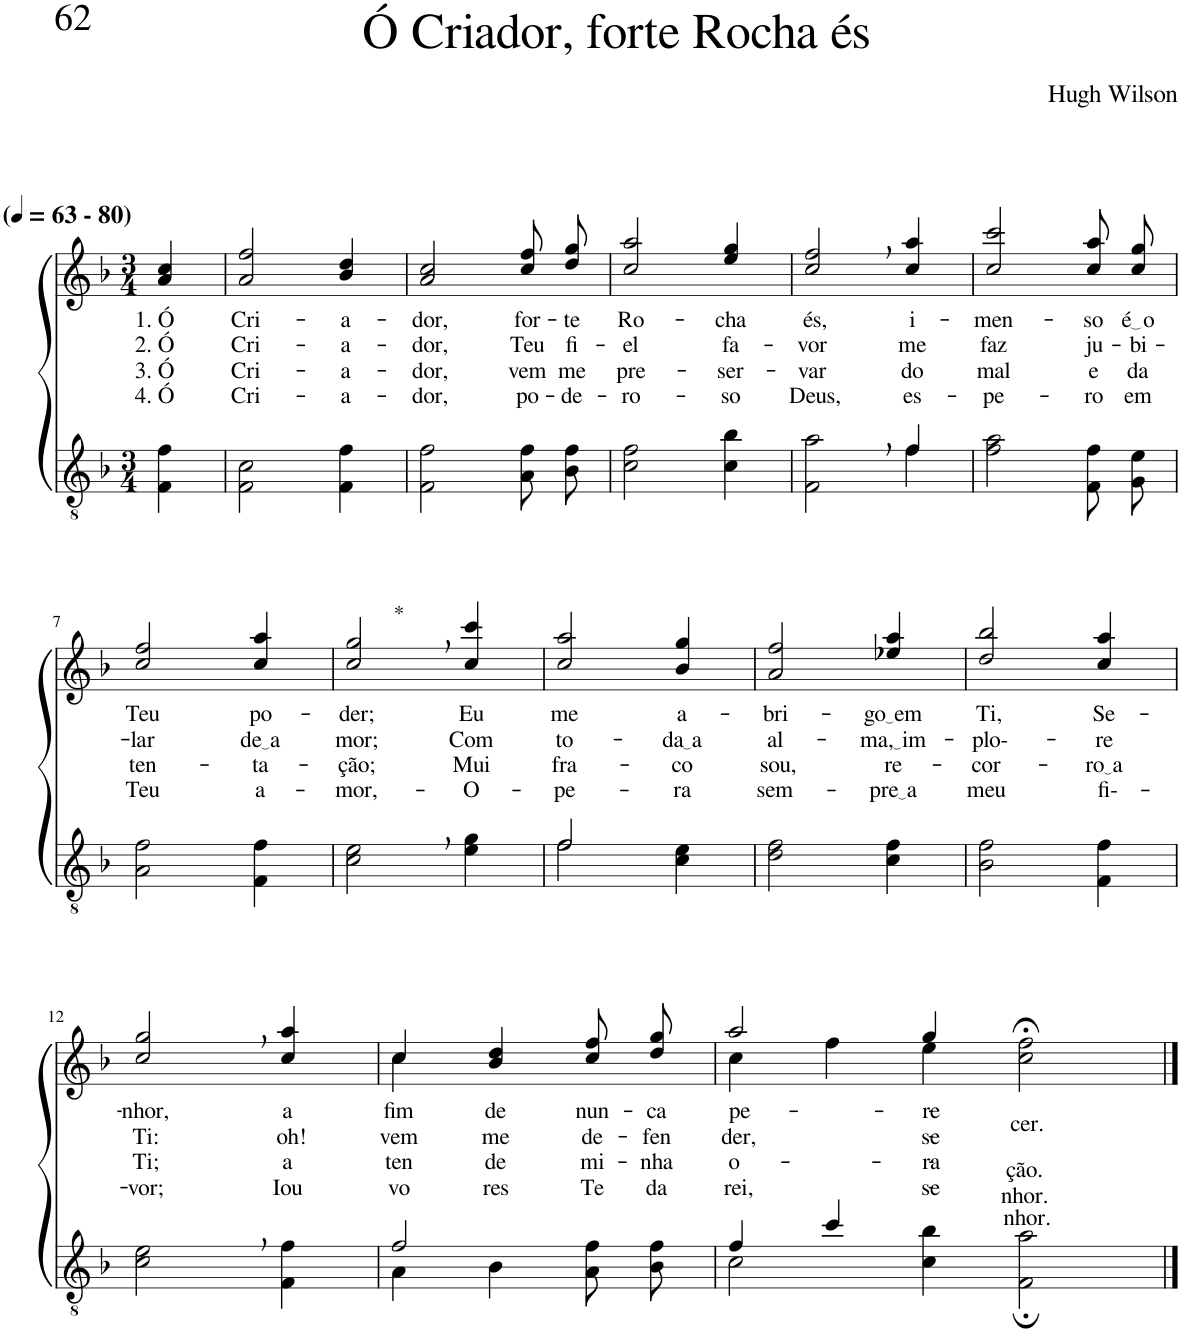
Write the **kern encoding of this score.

**kern	**kern	**text	**text	**text	**text
*part2	*part1	*part1	*part1	*part1	*part1
*staff2	*staff1	*staff1	*staff1	*staff1	*staff1
*I"Parte III e IV	*I"Parte I e II	*	*	*	*
*clefGv2	*clefG2	*	*	*	*
*Trd5c9	*Trd5c9	*	*	*	*
*k[b-]	*k[b-]	*	*	*	*
*M3/4	*M3/4	*	*	*	*
*MM63	*MM63	*	*	*	*
=1	=1	=1	=1	=1	=1
!	!LO:TX:a:B:t=(	!	!	!	!
!	!LO:TX:a:B:t=- 80)	!	!	!	!
!	!	!LO:LY:b	!LO:LY:b	!LO:LY:b	!LO:LY:b
4F\ 4f\	4a/ 4cc/	1. Ó	2. Ó	3. Ó	4. Ó
=2	=2	=2	=2	=2	=2
!	!	!LO:LY:b	!LO:LY:b	!LO:LY:b	!LO:LY:b
2F\ 2c\	2a/ 2ff/	Cri-	Cri-	Cri-	Cri-
!	!	!LO:LY:b	!LO:LY:b	!LO:LY:b	!LO:LY:b
4F\ 4f\	4b-/ 4dd/	-a-	-a-	-a-	-a-
=3	=3	=3	=3	=3	=3
!	!	!LO:LY:b	!LO:LY:b	!LO:LY:b	!LO:LY:b
2F\ 2f\	2a/ 2cc/	-dor,	-dor,	-dor,	-dor,
!	!	!LO:LY:b	!LO:LY:b	!LO:LY:b	!LO:LY:b
8A\ 8f\L	8cc\ 8ff\L	for-	Teu	vem	po-
!	!	!LO:LY:b	!LO:LY:b	!LO:LY:b	!LO:LY:b
8B-\ 8f\J	8dd\ 8gg\J	-te	fi-	me	-de-
=4	=4	=4	=4	=4	=4
!	!	!LO:LY:b	!LO:LY:b	!LO:LY:b	!LO:LY:b
2c\ 2f\	2cc/ 2aa/	Ro-	-el	pre-	-ro-
!	!	!LO:LY:b	!LO:LY:b	!LO:LY:b	!LO:LY:b
4c\ 4b-\	4ee/ 4gg/	-cha	fa-	-ser-	-so
=5	=5	=5	=5	=5	=5
*^	*	*	*	*	*
!	!	!	!LO:LY:b	!LO:LY:b	!LO:LY:b	!LO:LY:b
2ryy	2F\ 2a\	2cc/, 2ff/,	és,	-vor	-var	Deus,
!	!	!	!LO:LY:b	!LO:LY:b	!LO:LY:b	!LO:LY:b
4f/	4f\	4cc/ 4aa/	i-	me	do	es-
=6	=6	=6	=6	=6	=6	=6
!	!	!	!LO:LY:b	!LO:LY:b	!LO:LY:b	!LO:LY:b
*v	*v	*	*	*	*	*
2f\ 2a\	2cc/ 2ccc/	-men-	faz	mal	-pe-
!	!	!LO:LY:b	!LO:LY:b	!LO:LY:b	!LO:LY:b
8F\ 8f\L	8cc\ 8aa\L	-so	ju-	e	-ro
!	!	!LO:LY:b	!LO:LY:b	!LO:LY:b	!LO:LY:b
8G\ 8e\J	8cc\ 8gg\J	é o	-bi-	da	em
!!LO:LB:g=z
=7	=7	=7	=7	=7	=7
!	!	!LO:LY:b	!LO:LY:b	!LO:LY:b	!LO:LY:b
2A\ 2f\	2cc/ 2ff/	Teu	-lar	ten-	Teu
!	!	!LO:LY:b	!LO:LY:b	!LO:LY:b	!LO:LY:b
4F\ 4f\	4cc/ 4aa/	po-	de a	-ta-	a-
=8	=8	=8	=8	=8	=8
!	!LO:TX:a:t=*	!	!	!	!
!	!	!LO:LY:b	!LO:LY:b	!LO:LY:b	!LO:LY:b
2c\, 2e\,	2cc/, 2gg/,	-der;	mor;	-ção;	-mor,-
!	!	!LO:LY:b	!LO:LY:b	!LO:LY:b	!LO:LY:b
4e\ 4g\	4cc/ 4ccc/	Eu	Com	Mui	-O-
=9	=9	=9	=9	=9	=9
*^	*	*	*	*	*
!	!	!	!LO:LY:b	!LO:LY:b	!LO:LY:b	!LO:LY:b
2f/	2f\	2cc/ 2aa/	me	to-	fra-	-pe-
!	!	!	!LO:LY:b	!LO:LY:b	!LO:LY:b	!LO:LY:b
4ryy	4c\ 4e\	4b-/ 4gg/	a-	da a	-co	-ra
=10	=10	=10	=10	=10	=10	=10
!	!	!	!LO:LY:b	!LO:LY:b	!LO:LY:b	!LO:LY:b
*v	*v	*	*	*	*	*
2d\ 2f\	2a/ 2ff/	-bri-	al-	sou,	sem-
!	!	!LO:LY:b	!LO:LY:b	!LO:LY:b	!LO:LY:b
4c\ 4f\	4ee-X/ 4aa/	go em	ma, im	re-	pre a
=11	=11	=11	=11	=11	=11
!	!	!LO:LY:b	!LO:LY:b	!LO:LY:b	!LO:LY:b
2B-\ 2f\	2dd/ 2bb-/	Ti,	-plo--	-cor-	meu
!	!	!LO:LY:b	!LO:LY:b	!LO:LY:b	!LO:LY:b
4F\ 4f\	4cc/ 4aa/	Se-	-re	ro a	fi--
!!LO:LB:g=z
=12	=12	=12	=12	=12	=12
!	!	!LO:LY:b	!LO:LY:b	!LO:LY:b	!LO:LY:b
2c\, 2e\,	2cc/, 2gg/,	-nhor,	Ti:	Ti;	-vor;
!	!	!LO:LY:b	!LO:LY:b	!LO:LY:b	!LO:LY:b
4F\ 4f\	4cc/ 4aa/	a	oh!	a-	Iou-
=13	=13	=13	=13	=13	=13
*^	*^	*	*	*	*
!	!	!	!	!LO:LY:b	!LO:LY:b	!LO:LY:b	!LO:LY:b
2f/	4A\	4cc/	4cc\	fim	vem	-ten-	-vo-
!	!	!	!	!LO:LY:b	!LO:LY:b	!LO:LY:b	!LO:LY:b
.	4B-\	4b-/ 4dd/	2ryy	de	me	-de	-res
!	!	!	!	!LO:LY:b	!LO:LY:b	!LO:LY:b	!LO:LY:b
4ryy	8A\ 8f\L	8cc\ 8ff\L	.	nun-	de-	mi-	Te
!	!	!	!	!LO:LY:b	!LO:LY:b	!LO:LY:b	!LO:LY:b
.	8B-\ 8f\J	8dd\ 8gg\J	.	-ca	-fen-	-nha	da-
=14	=14	=14	=14	=14	=14	=14	=14
!	!	!	!	!LO:LY:b	!LO:LY:b	!LO:LY:b	!LO:LY:b
2c\	4f/	2aa/	4cc\	pe-	-der,	o-	-rei,
.	4cc/	.	4ff\	.	.	.	.
!	!	!	!	!LO:LY:b	!LO:LY:b	!LO:LY:b	!LO:LY:b
4c\ 4b-\	4ryy	4gg/	4ee\	-re-	se-	-ra-	se-
=15-	=15-	=15-	=15-	=15-	=15-	=15-	=15-
!	!	!LO:TX:b:t=cer.	!	!	!	!	!
!	!	!LO:TX:b:t=ção.	!	!	!	!	!
!	!	!LO:TX:b:t=nhor.	!	!	!	!	!
!	!	!LO:TX:b:t=nhor.	!	!	!	!	!
*v	*v	*	*	*	*	*	*
*	*v	*v	*	*	*	*
2F\; 2a\;	2cc\;< 2ff\;<	.	.	.	.
==	==	==	==	==	==
*-	*-	*-	*-	*-	*-
